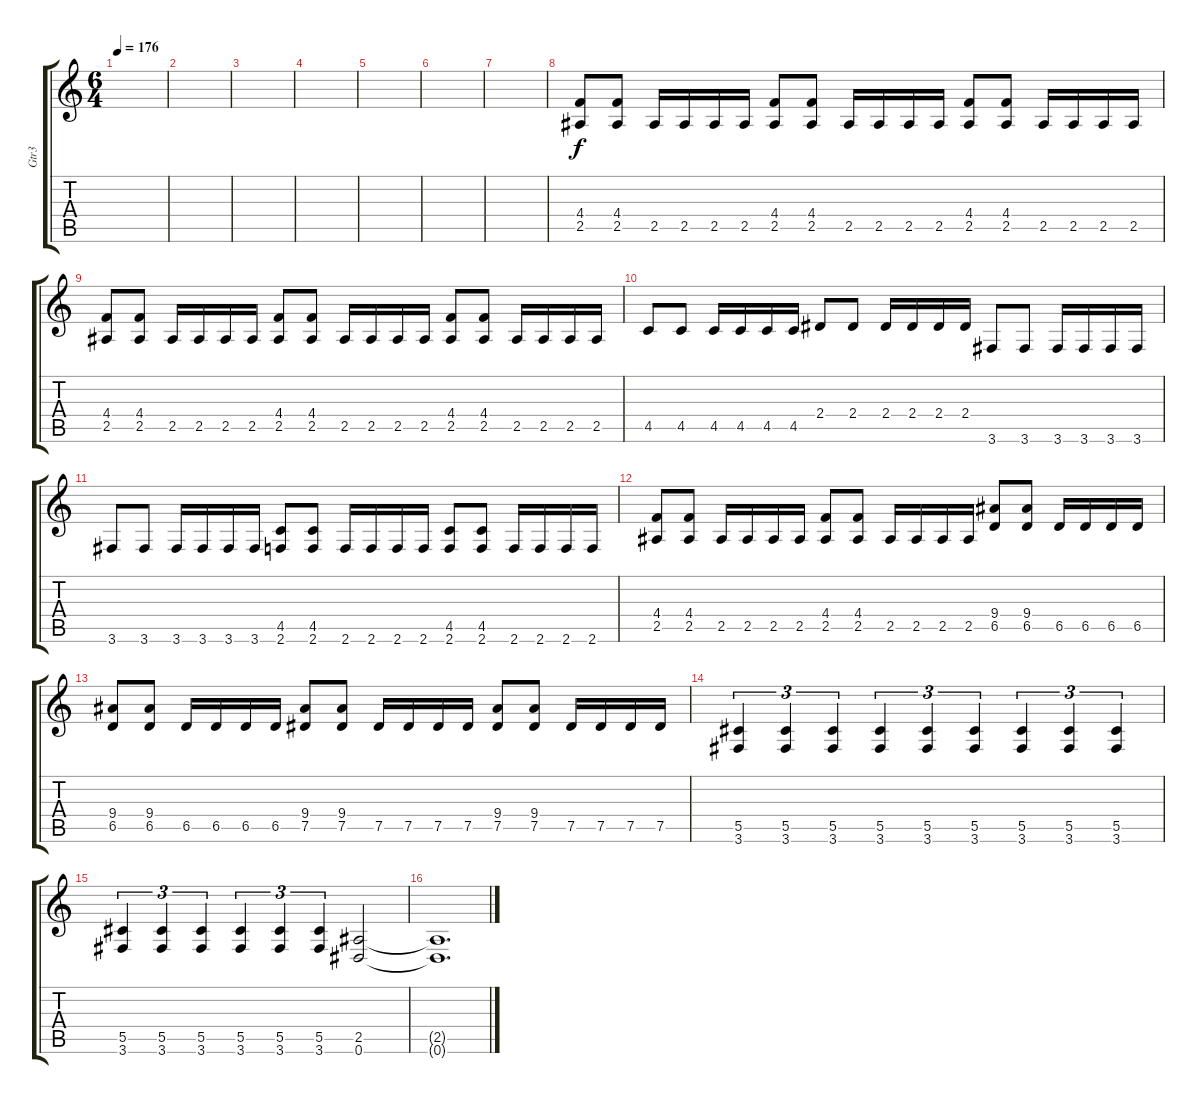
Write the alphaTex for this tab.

\track ("Gtr3" "Gtr3") {instrument overdrivenguitar}
\staff {score tabs}
\tuning (Eb4 Bb3 Gb3 Db3 Ab2 Eb2) {hide}
\ts (6 4)
\tempo 176
\clef g2
\ks c
|
|
|
|
|
|
|
(4.4 2.5).8 (4.4 2.5).8 2.5.16 2.5.16 2.5.16 2.5.16 (4.4 2.5).8 (4.4 2.5).8 2.5.16 2.5.16 2.5.16 2.5.16 (4.4 2.5).8 (4.4 2.5).8 2.5.16 2.5.16 2.5.16 2.5.16 |
(4.4 2.5).8 (4.4 2.5).8 2.5.16 2.5.16 2.5.16 2.5.16 (4.4 2.5).8 (4.4 2.5).8 2.5.16 2.5.16 2.5.16 2.5.16 (4.4 2.5).8 (4.4 2.5).8 2.5.16 2.5.16 2.5.16 2.5.16 |
4.5.8 4.5.8 4.5.16 4.5.16 4.5.16 4.5.16 2.4.8 2.4.8 2.4.16 2.4.16 2.4.16 2.4.16 3.6.8 3.6.8 3.6.16 3.6.16 3.6.16 3.6.16 |
3.6.8 3.6.8 3.6.16 3.6.16 3.6.16 3.6.16 (4.5 2.6).8 (4.5 2.6).8 2.6.16 2.6.16 2.6.16 2.6.16 (4.5 2.6).8 (4.5 2.6).8 2.6.16 2.6.16 2.6.16 2.6.16 |
(4.4 2.5).8 (4.4 2.5).8 2.5.16 2.5.16 2.5.16 2.5.16 (4.4 2.5).8 (4.4 2.5).8 2.5.16 2.5.16 2.5.16 2.5.16 (9.4 6.5).8 (9.4 6.5).8 6.5.16 6.5.16 6.5.16 6.5.16 |
(9.4 6.5).8 (9.4 6.5).8 6.5.16 6.5.16 6.5.16 6.5.16 (9.4 7.5).8 (9.4 7.5).8 7.5.16 7.5.16 7.5.16 7.5.16 (9.4 7.5).8 (9.4 7.5).8 7.5.16 7.5.16 7.5.16 7.5.16 |
(5.5 3.6).4{tu (3 2)} (5.5 3.6).4{tu (3 2)} (5.5 3.6).4{tu (3 2)} (5.5 3.6).4{tu (3 2)} (5.5 3.6).4{tu (3 2)} (5.5 3.6).4{tu (3 2)} (5.5 3.6).4{tu (3 2)} (5.5 3.6).4{tu (3 2)} (5.5 3.6).4{tu (3 2)} |
(5.5 3.6).4{tu (3 2)} (5.5 3.6).4{tu (3 2)} (5.5 3.6).4{tu (3 2)} (5.5 3.6).4{tu (3 2)} (5.5 3.6).4{tu (3 2)} (5.5 3.6).4{tu (3 2)} (2.5 0.6).2 |
(2.5{t} 0.6{t}).1{d}
